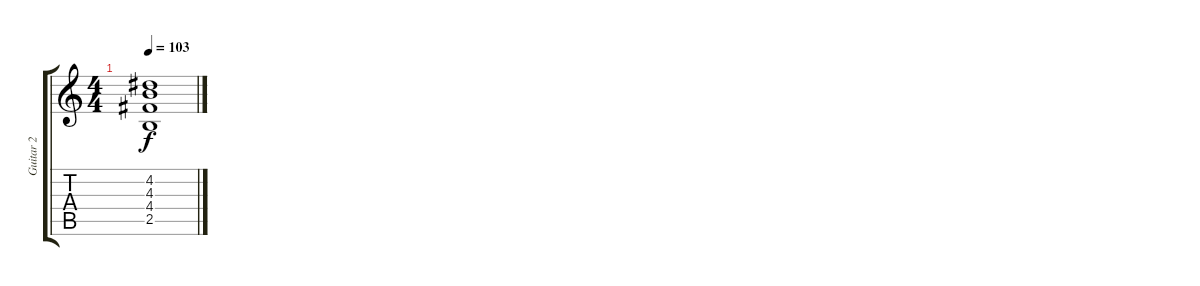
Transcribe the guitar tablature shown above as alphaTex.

\track ("Guitar 2" "Guitar 2") {instrument distortionguitar}
\staff {score tabs}
\tuning (E4 B3 G3 D3 A2 E2) {hide}
\ts (4 4)
\tempo 103
\clef g2
\ks c
(4.2{t} 4.3{t} 4.4{t} 2.5{t}).1{dy f}
